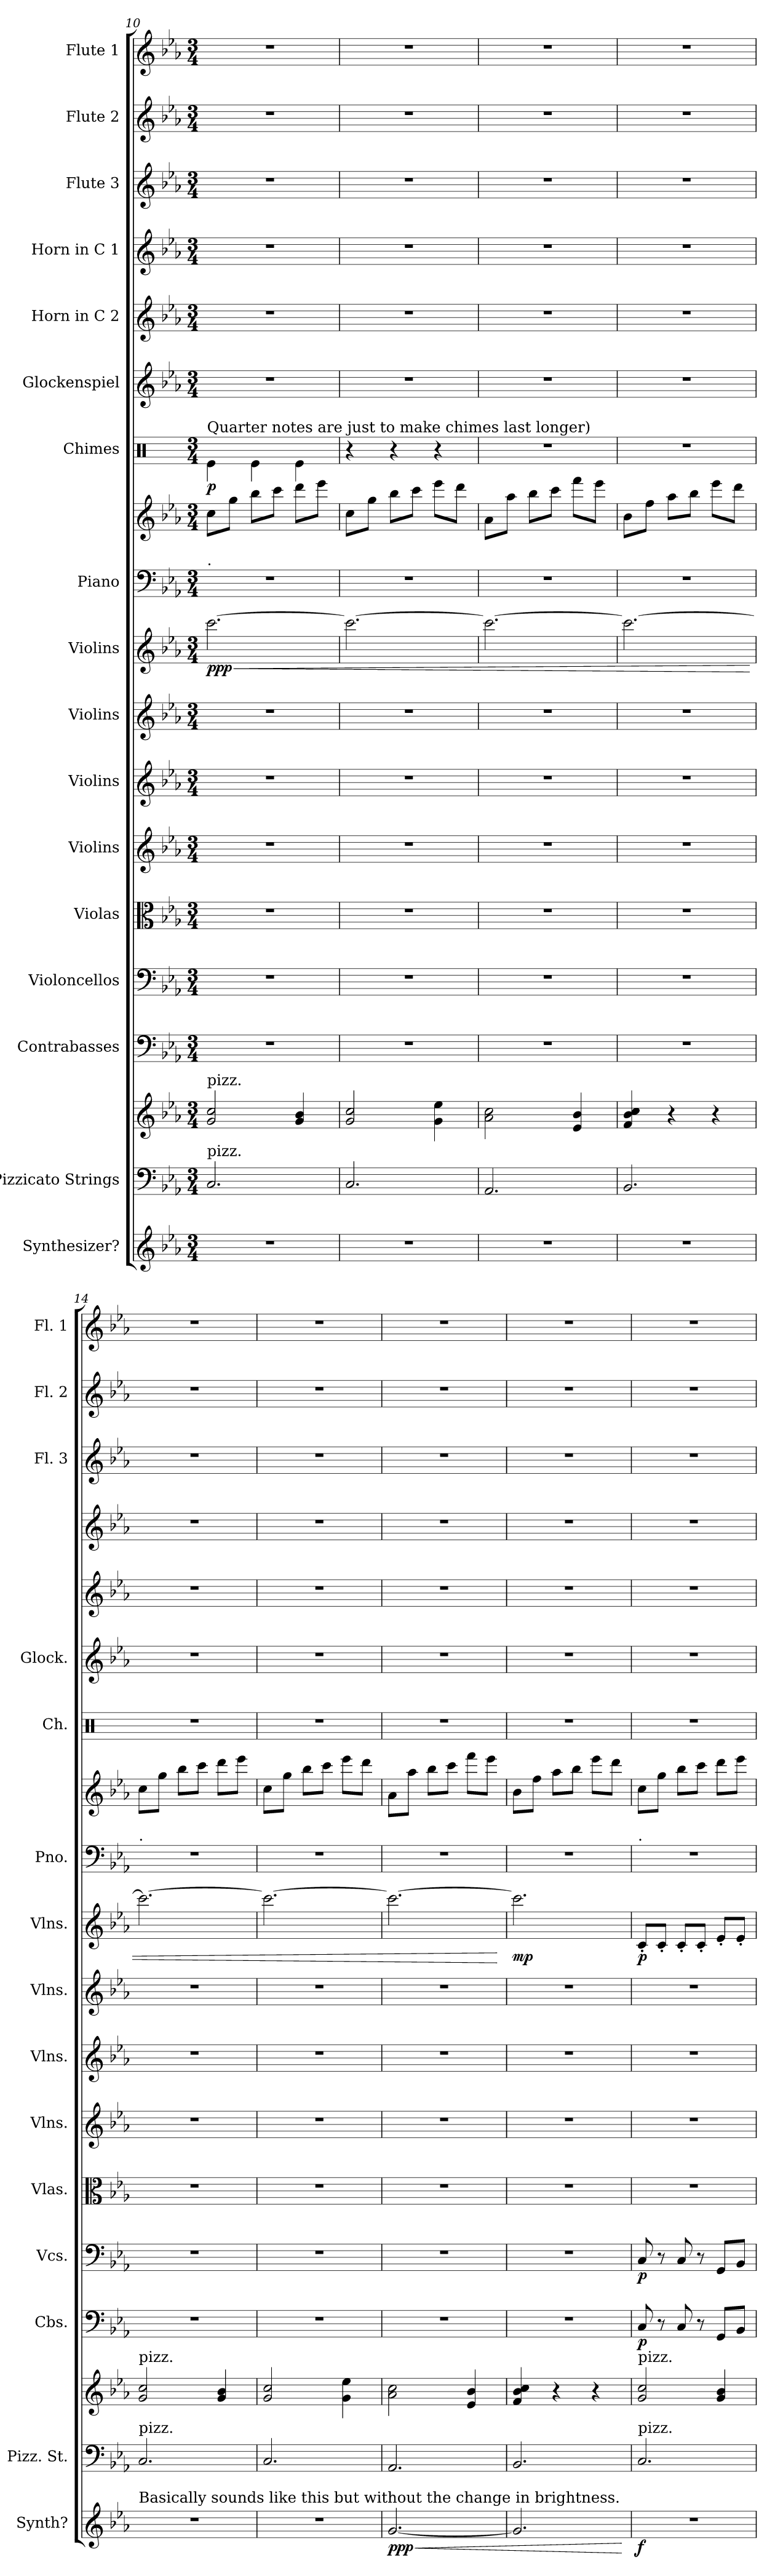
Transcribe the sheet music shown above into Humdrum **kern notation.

**kern	**dynam	**kern	**kern	**kern	**dynam	**kern	**dynam	**kern	**kern	**kern	**kern	**kern	**dynam	**kern	**kern	**kern	**dynam	**kern	**kern	**kern	**kern	**kern	**kern
*part17	*part17	*part16	*part16	*part15	*part15	*part14	*part14	*part13	*part12	*part11	*part10	*part9	*part9	*part8	*part8	*part7	*part7	*part6	*part5	*part4	*part3	*part2	*part1
*staff19	*staff19	*staff18	*staff17	*staff16	*staff16	*staff15	*staff15	*staff14	*staff13	*staff12	*staff11	*staff10	*staff10	*staff9	*staff8	*staff7	*staff7	*staff6	*staff5	*staff4	*staff3	*staff2	*staff1
*I"Synthesizer?	*	*I"Pizzicato Strings	*	*I"Contrabasses	*	*I"Violoncellos	*	*I"Violas	*I"Violins	*I"Violins	*I"Violins	*I"Violins	*	*I"Piano	*	*I"Chimes	*	*I"Glockenspiel	*I"Horn in C 2	*I"Horn in C 1	*I"Flute 3	*I"Flute 2	*I"Flute 1
*I'Synth?	*	*I'Pizz. St.	*	*I'Cbs.	*	*I'Vcs.	*	*I'Vlas.	*I'Vlns.	*I'Vlns.	*I'Vlns.	*I'Vlns.	*	*I'Pno.	*	*I'Ch.	*	*I'Glock.	*	*	*I'Fl. 3	*I'Fl. 2	*I'Fl. 1
!!LO:LB:g=z
*clefG2	*	*clefF4	*clefG2	*clefF4	*	*clefF4	*	*clefC3	*clefG2	*clefG2	*clefG2	*clefG2	*	*clefF4	*clefG2	*clefX	*	*clefG2	*clefG2	*clefG2	*clefG2	*clefG2	*clefG2
*	*	*	*	*ITrd7c12	*	*	*	*	*	*	*	*	*	*	*	*	*	*ITrd-14c-24	*ITrd7c12	*ITrd7c12	*	*	*
*k[b-e-a-]	*	*k[b-e-a-]	*k[b-e-a-]	*k[b-e-a-]	*	*k[b-e-a-]	*	*k[b-e-a-]	*k[b-e-a-]	*k[b-e-a-]	*k[b-e-a-]	*k[b-e-a-]	*	*k[b-e-a-]	*k[b-e-a-]	*k[]	*	*k[b-e-a-]	*k[b-e-a-]	*k[b-e-a-]	*k[b-e-a-]	*k[b-e-a-]	*k[b-e-a-]
*M3/4	*	*M3/4	*M3/4	*M3/4	*	*M3/4	*	*M3/4	*M3/4	*M3/4	*M3/4	*M3/4	*	*M3/4	*M3/4	*M3/4	*	*M3/4	*M3/4	*M3/4	*M3/4	*M3/4	*M3/4
=10	=10	=10	=10	=10	=10	=10	=10	=10	=10	=10	=10	=10	=10	=10	=10	=10	=10	=10	=10	=10	=10	=10	=10
!	!	!	!	!	!	!	!	!	!	!	!	!	!	!	!	!LO:TX:a:t=Quarter notes are just to make chimes last longer)	!	!	!	!	!	!	!
!	!	!	!	!	!	!	!	!	!	!	!	!	!	!LO:TX:a:t=.	!	!	!	!	!	!	!	!	!
!	!	!	!LO:TX:a:t=pizz.	!	!	!	!	!	!	!	!	!	!	!	!	!	!	!	!	!	!	!	!
!	!	!LO:TX:a:t=pizz.	!	!	!	!	!	!	!	!	!	!	!	!	!	!	!	!	!	!	!	!	!
!	!	!	!	!	!	!	!	!	!	!	!	!	!LO:HP:b	!	!	!	!	!	!	!	!	!	!
!	!	!	!	!	!	!	!	!	!	!	!	!	!LO:DY:n=1:b	!	!	!	!LO:DY:b	!	!	!	!	!	!
2.r	.	2.C/	2g/ 2cc/	2.r	.	2.r	.	2.r	2.r	2.r	2.r	[2.ccc\	< ppp	2.r	8cc\L	4Re\	p	2.r	2.r	2.r	2.r	2.r	2.r
.	.	.	.	.	.	.	.	.	.	.	.	.	.	.	8gg\J	.	.	.	.	.	.	.	.
.	.	.	.	.	.	.	.	.	.	.	.	.	.	.	8bb-\L	4Re\	.	.	.	.	.	.	.
.	.	.	.	.	.	.	.	.	.	.	.	.	.	.	8ccc\J	.	.	.	.	.	.	.	.
.	.	.	4g/ 4b-/	.	.	.	.	.	.	.	.	.	.	.	8ddd\L	4Re\	.	.	.	.	.	.	.
.	.	.	.	.	.	.	.	.	.	.	.	.	.	.	8eee-\J	.	.	.	.	.	.	.	.
=11	=11	=11	=11	=11	=11	=11	=11	=11	=11	=11	=11	=11	=11	=11	=11	=11	=11	=11	=11	=11	=11	=11	=11
2.r	.	2.C/	2g/ 2cc/	2.r	.	2.r	.	2.r	2.r	2.r	2.r	2.ccc\_	.	2.r	8cc\L	4r	.	2.r	2.r	2.r	2.r	2.r	2.r
.	.	.	.	.	.	.	.	.	.	.	.	.	.	.	8gg\J	.	.	.	.	.	.	.	.
.	.	.	.	.	.	.	.	.	.	.	.	.	.	.	8bb-\L	4r	.	.	.	.	.	.	.
.	.	.	.	.	.	.	.	.	.	.	.	.	.	.	8ccc\J	.	.	.	.	.	.	.	.
.	.	.	4g\ 4ee-\	.	.	.	.	.	.	.	.	.	.	.	8eee-\L	4r	.	.	.	.	.	.	.
.	.	.	.	.	.	.	.	.	.	.	.	.	.	.	8ddd\J	.	.	.	.	.	.	.	.
=12	=12	=12	=12	=12	=12	=12	=12	=12	=12	=12	=12	=12	=12	=12	=12	=12	=12	=12	=12	=12	=12	=12	=12
2.r	.	2.AA-/	2a-\ 2cc\	2.r	.	2.r	.	2.r	2.r	2.r	2.r	2.ccc\_	.	2.r	8a-\L	2.r	.	2.r	2.r	2.r	2.r	2.r	2.r
.	.	.	.	.	.	.	.	.	.	.	.	.	.	.	8aa-\J	.	.	.	.	.	.	.	.
.	.	.	.	.	.	.	.	.	.	.	.	.	.	.	8bb-\L	.	.	.	.	.	.	.	.
.	.	.	.	.	.	.	.	.	.	.	.	.	.	.	8ccc\J	.	.	.	.	.	.	.	.
.	.	.	4e-/ 4b-/	.	.	.	.	.	.	.	.	.	.	.	8fff\L	.	.	.	.	.	.	.	.
.	.	.	.	.	.	.	.	.	.	.	.	.	.	.	8eee-\J	.	.	.	.	.	.	.	.
=13	=13	=13	=13	=13	=13	=13	=13	=13	=13	=13	=13	=13	=13	=13	=13	=13	=13	=13	=13	=13	=13	=13	=13
2.r	.	2.BB-/	4f/ 4b-/ 4cc/	2.r	.	2.r	.	2.r	2.r	2.r	2.r	2.ccc\_	.	2.r	8b-\L	2.r	.	2.r	2.r	2.r	2.r	2.r	2.r
.	.	.	.	.	.	.	.	.	.	.	.	.	.	.	8ff\J	.	.	.	.	.	.	.	.
.	.	.	4r	.	.	.	.	.	.	.	.	.	.	.	8aa-\L	.	.	.	.	.	.	.	.
.	.	.	.	.	.	.	.	.	.	.	.	.	.	.	8bb-\J	.	.	.	.	.	.	.	.
.	.	.	4r	.	.	.	.	.	.	.	.	.	.	.	8eee-\L	.	.	.	.	.	.	.	.
.	.	.	.	.	.	.	.	.	.	.	.	.	.	.	8ddd\J	.	.	.	.	.	.	.	.
!!LO:PB:g=z
=14	=14	=14	=14	=14	=14	=14	=14	=14	=14	=14	=14	=14	=14	=14	=14	=14	=14	=14	=14	=14	=14	=14	=14
!	!	!	!	!	!	!	!	!	!	!	!	!	!	!LO:TX:a:t=.	!	!	!	!	!	!	!	!	!
!	!	!	!LO:TX:a:t=pizz.	!	!	!	!	!	!	!	!	!	!	!	!	!	!	!	!	!	!	!	!
!	!	!LO:TX:a:t=pizz.	!	!	!	!	!	!	!	!	!	!	!	!	!	!	!	!	!	!	!	!	!
!LO:TX:a:t=Basically sounds like this but without the change in brightness.	!	!	!	!	!	!	!	!	!	!	!	!	!	!	!	!	!	!	!	!	!	!	!
2.r	.	2.C/	2g/ 2cc/	2.r	.	2.r	.	2.r	2.r	2.r	2.r	2.ccc\_	.	2.r	8cc\L	2.r	.	2.r	2.r	2.r	2.r	2.r	2.r
.	.	.	.	.	.	.	.	.	.	.	.	.	.	.	8gg\J	.	.	.	.	.	.	.	.
.	.	.	.	.	.	.	.	.	.	.	.	.	.	.	8bb-\L	.	.	.	.	.	.	.	.
.	.	.	.	.	.	.	.	.	.	.	.	.	.	.	8ccc\J	.	.	.	.	.	.	.	.
.	.	.	4g/ 4b-/	.	.	.	.	.	.	.	.	.	.	.	8ddd\L	.	.	.	.	.	.	.	.
.	.	.	.	.	.	.	.	.	.	.	.	.	.	.	8eee-\J	.	.	.	.	.	.	.	.
=15	=15	=15	=15	=15	=15	=15	=15	=15	=15	=15	=15	=15	=15	=15	=15	=15	=15	=15	=15	=15	=15	=15	=15
2.r	.	2.C/	2g/ 2cc/	2.r	.	2.r	.	2.r	2.r	2.r	2.r	2.ccc\_	.	2.r	8cc\L	2.r	.	2.r	2.r	2.r	2.r	2.r	2.r
.	.	.	.	.	.	.	.	.	.	.	.	.	.	.	8gg\J	.	.	.	.	.	.	.	.
.	.	.	.	.	.	.	.	.	.	.	.	.	.	.	8bb-\L	.	.	.	.	.	.	.	.
.	.	.	.	.	.	.	.	.	.	.	.	.	.	.	8ccc\J	.	.	.	.	.	.	.	.
.	.	.	4g\ 4ee-\	.	.	.	.	.	.	.	.	.	.	.	8eee-\L	.	.	.	.	.	.	.	.
.	.	.	.	.	.	.	.	.	.	.	.	.	.	.	8ddd\J	.	.	.	.	.	.	.	.
=16	=16	=16	=16	=16	=16	=16	=16	=16	=16	=16	=16	=16	=16	=16	=16	=16	=16	=16	=16	=16	=16	=16	=16
!	!LO:HP:b	!	!	!	!	!	!	!	!	!	!	!	!	!	!	!	!	!	!	!	!	!	!
!	!LO:DY:n=1:b	!	!	!	!	!	!	!	!	!	!	!	!	!	!	!	!	!	!	!	!	!	!
[2.g/	< ppp	2.AA-/	2a-\ 2cc\	2.r	.	2.r	.	2.r	2.r	2.r	2.r	2.ccc\_	.	2.r	8a-\L	2.r	.	2.r	2.r	2.r	2.r	2.r	2.r
.	.	.	.	.	.	.	.	.	.	.	.	.	.	.	8aa-\J	.	.	.	.	.	.	.	.
.	.	.	.	.	.	.	.	.	.	.	.	.	.	.	8bb-\L	.	.	.	.	.	.	.	.
.	.	.	.	.	.	.	.	.	.	.	.	.	.	.	8ccc\J	.	.	.	.	.	.	.	.
.	.	.	4e-/ 4b-/	.	.	.	.	.	.	.	.	.	.	.	8fff\L	.	.	.	.	.	.	.	.
.	.	.	.	.	.	.	.	.	.	.	.	.	.	.	8eee-\J	.	.	.	.	.	.	.	.
.	.	.	.	.	.	.	.	.	.	.	.	.	[	.	.	.	.	.	.	.	.	.	.
=17	=17	=17	=17	=17	=17	=17	=17	=17	=17	=17	=17	=17	=17	=17	=17	=17	=17	=17	=17	=17	=17	=17	=17
!	!	!	!	!	!	!	!	!	!	!	!	!	!LO:DY:b	!	!	!	!	!	!	!	!	!	!
2.g/]	.	2.BB-/	4f/ 4b-/ 4cc/	2.r	.	2.r	.	2.r	2.r	2.r	2.r	2.ccc\]	mp	2.r	8b-\L	2.r	.	2.r	2.r	2.r	2.r	2.r	2.r
.	.	.	.	.	.	.	.	.	.	.	.	.	.	.	8ff\J	.	.	.	.	.	.	.	.
.	.	.	4r	.	.	.	.	.	.	.	.	.	.	.	8aa-\L	.	.	.	.	.	.	.	.
.	.	.	.	.	.	.	.	.	.	.	.	.	.	.	8bb-\J	.	.	.	.	.	.	.	.
.	.	.	4r	.	.	.	.	.	.	.	.	.	.	.	8eee-\L	.	.	.	.	.	.	.	.
.	.	.	.	.	.	.	.	.	.	.	.	.	.	.	8ddd\J	.	.	.	.	.	.	.	.
.	[	.	.	.	.	.	.	.	.	.	.	.	.	.	.	.	.	.	.	.	.	.	.
!!LO:LB:g=z
=18	=18	=18	=18	=18	=18	=18	=18	=18	=18	=18	=18	=18	=18	=18	=18	=18	=18	=18	=18	=18	=18	=18	=18
!	!	!	!	!	!	!	!	!	!	!	!	!	!	!LO:TX:a:t=.	!	!	!	!	!	!	!	!	!
!	!	!	!LO:TX:a:t=pizz.	!	!	!	!	!	!	!	!	!	!	!	!	!	!	!	!	!	!	!	!
!	!	!LO:TX:a:t=pizz.	!	!	!	!	!	!	!	!	!	!	!	!	!	!	!	!	!	!	!	!	!
!	!LO:DY:b	!	!	!	!LO:DY:b	!	!LO:DY:b	!	!	!	!	!	!LO:DY:b	!	!	!	!	!	!	!	!	!	!
2.r	f	2.C/	2g/ 2cc/	8CC/	p	8C/	p	2.r	2.r	2.r	2.r	8c'/L	p	2.r	8cc\L	2.r	.	2.r	2.r	2.r	2.r	2.r	2.r
.	.	.	.	8r	.	8r	.	.	.	.	.	8c'/J	.	.	8gg\J	.	.	.	.	.	.	.	.
.	.	.	.	8CC/	.	8C/	.	.	.	.	.	8c'/L	.	.	8bb-\L	.	.	.	.	.	.	.	.
.	.	.	.	8r	.	8r	.	.	.	.	.	8c'/J	.	.	8ccc\J	.	.	.	.	.	.	.	.
.	.	.	4g/ 4b-/	8GGG/L	.	8GG/L	.	.	.	.	.	8e-'/L	.	.	8ddd\L	.	.	.	.	.	.	.	.
.	.	.	.	8BBB-/J	.	8BB-/J	.	.	.	.	.	8e-'/J	.	.	8eee-\J	.	.	.	.	.	.	.	.
=	=	=	=	=	=	=	=	=	=	=	=	=	=	=	=	=	=	=	=	=	=	=	=
*-	*-	*-	*-	*-	*-	*-	*-	*-	*-	*-	*-	*-	*-	*-	*-	*-	*-	*-	*-	*-	*-	*-	*-
